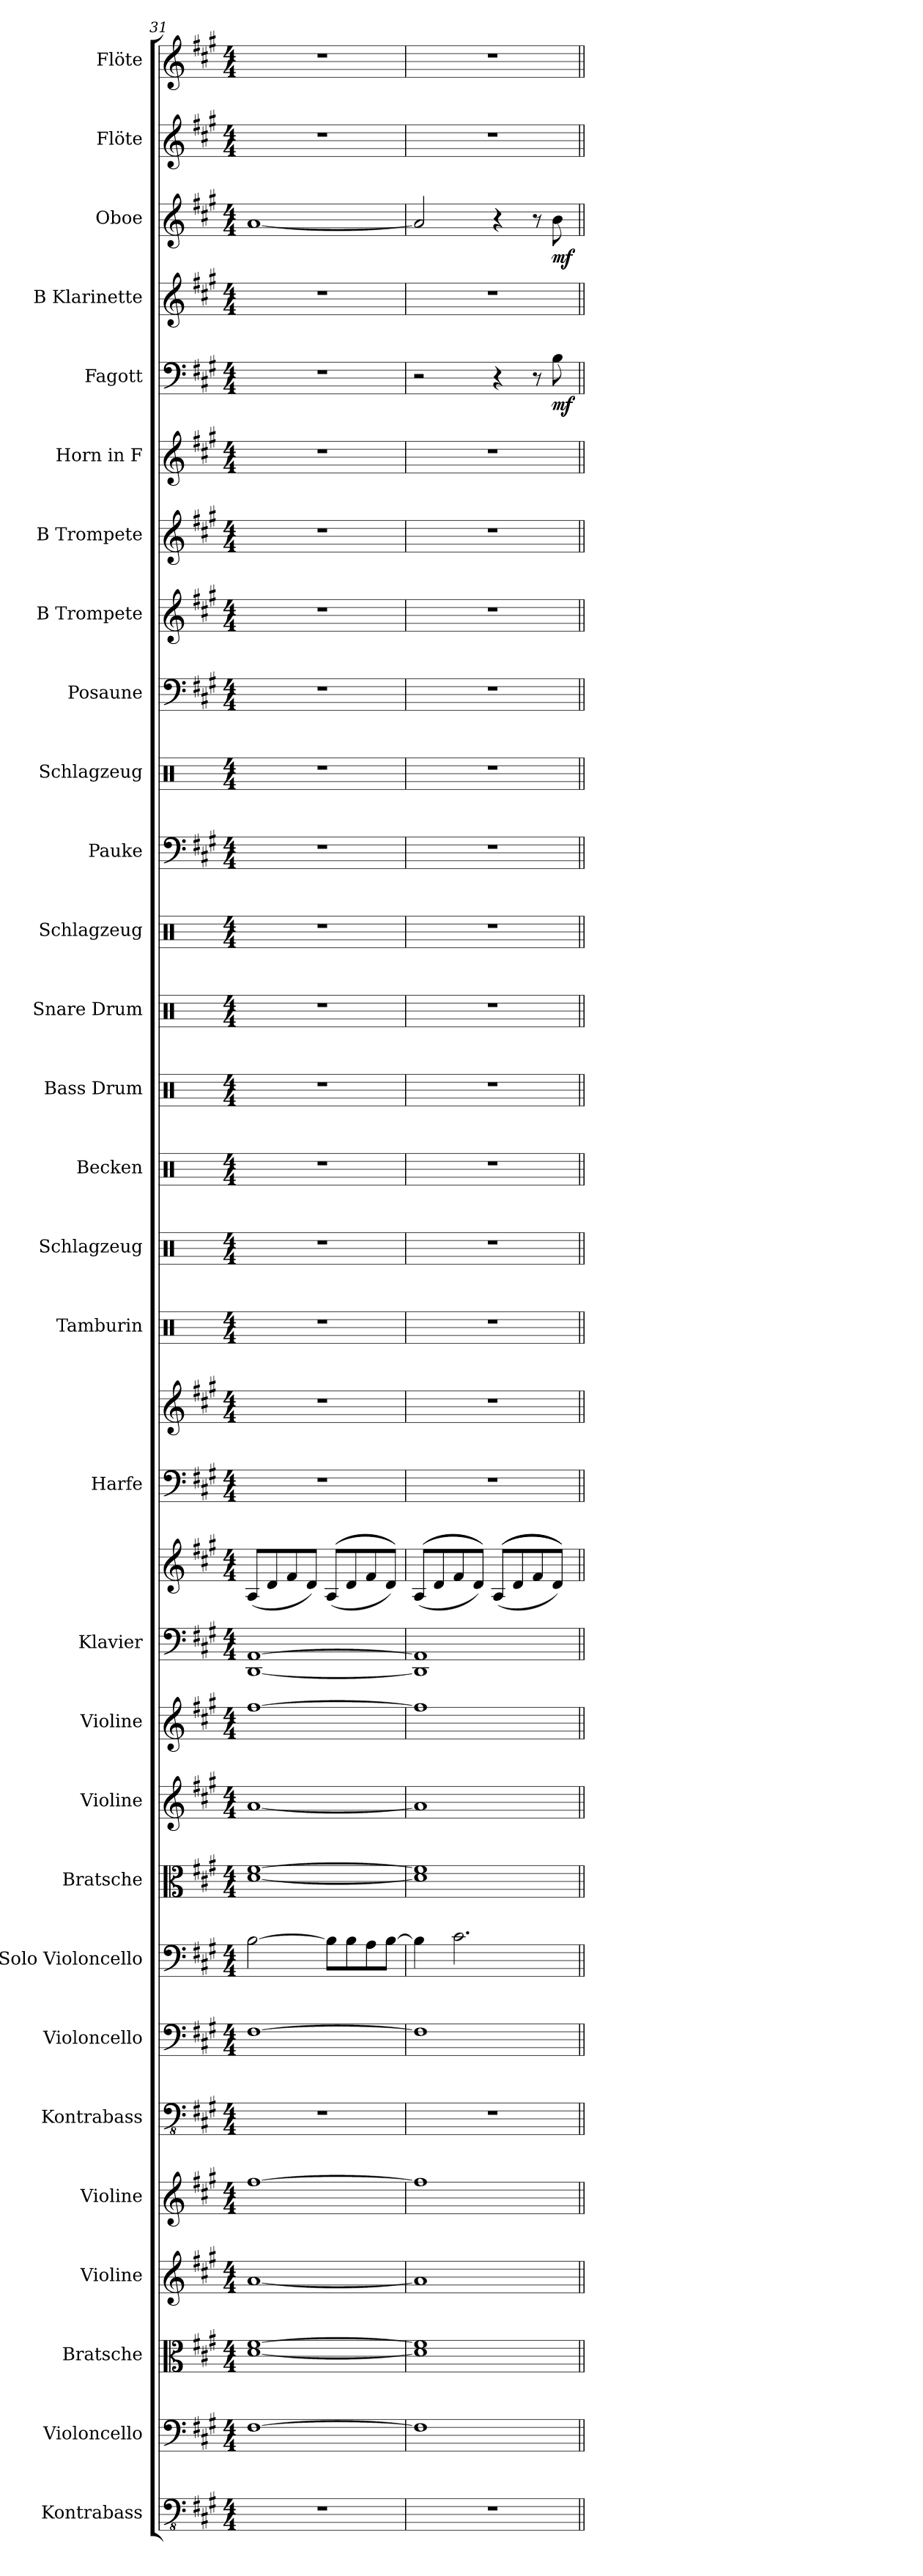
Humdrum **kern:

**kern	**kern	**kern	**kern	**kern	**kern	**kern	**kern	**kern	**kern	**kern	**kern	**kern	**kern	**kern	**kern	**kern	**kern	**kern	**kern	**kern	**kern	**kern	**kern	**kern	**kern	**kern	**kern	**dynam	**kern	**kern	**dynam	**kern	**kern
*part30	*part29	*part28	*part27	*part26	*part25	*part24	*part23	*part22	*part21	*part20	*part19	*part19	*part18	*part18	*part17	*part16	*part15	*part14	*part13	*part12	*part11	*part10	*part9	*part8	*part7	*part6	*part5	*part5	*part4	*part3	*part3	*part2	*part1
*staff32	*staff31	*staff30	*staff29	*staff28	*staff27	*staff26	*staff25	*staff24	*staff23	*staff22	*staff21	*staff20	*staff19	*staff18	*staff17	*staff16	*staff15	*staff14	*staff13	*staff12	*staff11	*staff10	*staff9	*staff8	*staff7	*staff6	*staff5	*staff5	*staff4	*staff3	*staff3	*staff2	*staff1
*I"Kontrabass	*I"Violoncello	*I"Bratsche	*I"Violine	*I"Violine	*I"Kontrabass	*I"Violoncello	*I"Solo Violoncello	*I"Bratsche	*I"Violine	*I"Violine	*I"Klavier	*	*I"Harfe	*	*I"Tamburin	*I"Schlagzeug	*I"Becken	*I"Bass Drum	*I"Snare Drum	*I"Schlagzeug	*I"Pauke	*I"Schlagzeug	*I"Posaune	*I"B Trompete	*I"B Trompete	*I"Horn in F	*I"Fagott	*	*I"B Klarinette	*I"Oboe	*	*I"Flöte	*I"Flöte
*I'Kb.	*I'Vc.	*I'Bra.	*I'Vl.	*I'Vl.	*I'Kb.	*I'Vc.	*I'Vc.	*I'Bra.	*I'Vl.	*I'Vl.	*I'Klav.	*	*I'Hrf.	*	*I'Tamb.	*I'Slzg.	*I'Bkn.	*I'B. Dr.	*I'Sn. Dr.	*I'Slzg.	*I'Pk.	*I'Slzg.	*I'Psn.	*I'B Tpt.	*I'B Tpt.	*	*I'Fgt.	*	*I'B Kl.	*I'Ob.	*	*I'Fl.	*I'Fl.
*clefFv4	*clefF4	*clefC3	*clefG2	*clefG2	*clefFv4	*clefF4	*clefF4	*clefC3	*clefG2	*clefG2	*clefF4	*clefG2	*clefF4	*clefG2	*clefX	*clefX	*clefX	*clefX	*clefX	*clefX	*clefF4	*clefX	*clefF4	*clefG2	*clefG2	*clefG2	*clefF4	*	*clefG2	*clefG2	*	*clefG2	*clefG2
*ITrd7c12	*	*	*	*	*ITrd7c12	*	*	*	*	*	*	*	*	*	*	*	*	*	*	*	*	*	*	*ITrd1c2	*ITrd1c2	*ITrd4c7	*	*	*ITrd1c2	*	*	*	*
*k[f#c#g#]	*k[f#c#g#]	*k[f#c#g#]	*k[f#c#g#]	*k[f#c#g#]	*k[f#c#g#]	*k[f#c#g#]	*k[f#c#g#]	*k[f#c#g#]	*k[f#c#g#]	*k[f#c#g#]	*k[f#c#g#]	*k[f#c#g#]	*k[f#c#g#]	*k[f#c#g#]	*k[]	*k[]	*k[]	*k[]	*k[]	*k[]	*k[f#c#g#]	*k[]	*k[f#c#g#]	*k[f#]	*k[f#]	*k[f#c#]	*k[f#c#g#]	*	*k[f#]	*k[f#c#g#]	*	*k[f#c#g#]	*k[f#c#g#]
*M4/4	*M4/4	*M4/4	*M4/4	*M4/4	*M4/4	*M4/4	*M4/4	*M4/4	*M4/4	*M4/4	*M4/4	*M4/4	*M4/4	*M4/4	*M4/4	*M4/4	*M4/4	*M4/4	*M4/4	*M4/4	*M4/4	*M4/4	*M4/4	*M4/4	*M4/4	*M4/4	*M4/4	*	*M4/4	*M4/4	*	*M4/4	*M4/4
=31	=31	=31	=31	=31	=31	=31	=31	=31	=31	=31	=31	=31	=31	=31	=31	=31	=31	=31	=31	=31	=31	=31	=31	=31	=31	=31	=31	=31	=31	=31	=31	=31	=31
1r	[1F#	[1d [1f#	[1a	[1ff#	1r	[1F#	[2B\	[1d [1f#	[1a	[1ff#	[1DD [1AA	(8A/L	1r	1r	1r	1r	1r	1r	1r	1r	1r	1r	1r	1r	1r	1r	1r	.	1r	[1a	.	1r	1r
.	.	.	.	.	.	.	.	.	.	.	.	8d/	.	.	.	.	.	.	.	.	.	.	.	.	.	.	.	.	.	.	.	.	.
.	.	.	.	.	.	.	.	.	.	.	.	8f#/	.	.	.	.	.	.	.	.	.	.	.	.	.	.	.	.	.	.	.	.	.
.	.	.	.	.	.	.	.	.	.	.	.	8d/J)	.	.	.	.	.	.	.	.	.	.	.	.	.	.	.	.	.	.	.	.	.
.	.	.	.	.	.	.	8B\L]	.	.	.	.	(((8A/L	.	.	.	.	.	.	.	.	.	.	.	.	.	.	.	.	.	.	.	.	.
.	.	.	.	.	.	.	8B\	.	.	.	.	8d/	.	.	.	.	.	.	.	.	.	.	.	.	.	.	.	.	.	.	.	.	.
.	.	.	.	.	.	.	8A\	.	.	.	.	8f#/	.	.	.	.	.	.	.	.	.	.	.	.	.	.	.	.	.	.	.	.	.
.	.	.	.	.	.	.	[8B\J	.	.	.	.	8d/J)))	.	.	.	.	.	.	.	.	.	.	.	.	.	.	.	.	.	.	.	.	.
!!LO:PB:g=z
=32	=32	=32	=32	=32	=32	=32	=32	=32	=32	=32	=32	=32	=32	=32	=32	=32	=32	=32	=32	=32	=32	=32	=32	=32	=32	=32	=32	=32	=32	=32	=32	=32	=32
1r	1F#]	1d] 1f#]	1a]	1ff#]	1r	1F#]	4B\]	1d] 1f#]	1a]	1ff#]	1DD] 1AA]	(((8A/L	1r	1r	1r	1r	1r	1r	1r	1r	1r	1r	1r	1r	1r	1r	2r	.	1r	2a/]	.	1r	1r
.	.	.	.	.	.	.	.	.	.	.	.	8d/	.	.	.	.	.	.	.	.	.	.	.	.	.	.	.	.	.	.	.	.	.
.	.	.	.	.	.	.	2.c#\	.	.	.	.	8f#/	.	.	.	.	.	.	.	.	.	.	.	.	.	.	.	.	.	.	.	.	.
.	.	.	.	.	.	.	.	.	.	.	.	8d/J)))	.	.	.	.	.	.	.	.	.	.	.	.	.	.	.	.	.	.	.	.	.
.	.	.	.	.	.	.	.	.	.	.	.	((((8A/L	.	.	.	.	.	.	.	.	.	.	.	.	.	.	4r	.	.	4r	.	.	.
.	.	.	.	.	.	.	.	.	.	.	.	8d/	.	.	.	.	.	.	.	.	.	.	.	.	.	.	.	.	.	.	.	.	.
.	.	.	.	.	.	.	.	.	.	.	.	8f#/	.	.	.	.	.	.	.	.	.	.	.	.	.	.	8r	.	.	8r	.	.	.
!	!	!	!	!	!	!	!	!	!	!	!	!	!	!	!	!	!	!	!	!	!	!	!	!	!	!	!	!LO:DY:b	!	!	!LO:DY:b	!	!
.	.	.	.	.	.	.	.	.	.	.	.	8d/J))))	.	.	.	.	.	.	.	.	.	.	.	.	.	.	8B\	mf	.	8b\	mf	.	.
=||	=||	=||	=||	=||	=||	=||	=||	=||	=||	=||	=||	=||	=||	=||	=||	=||	=||	=||	=||	=||	=||	=||	=||	=||	=||	=||	=||	=||	=||	=||	=||	=||	=||
*-	*-	*-	*-	*-	*-	*-	*-	*-	*-	*-	*-	*-	*-	*-	*-	*-	*-	*-	*-	*-	*-	*-	*-	*-	*-	*-	*-	*-	*-	*-	*-	*-	*-
